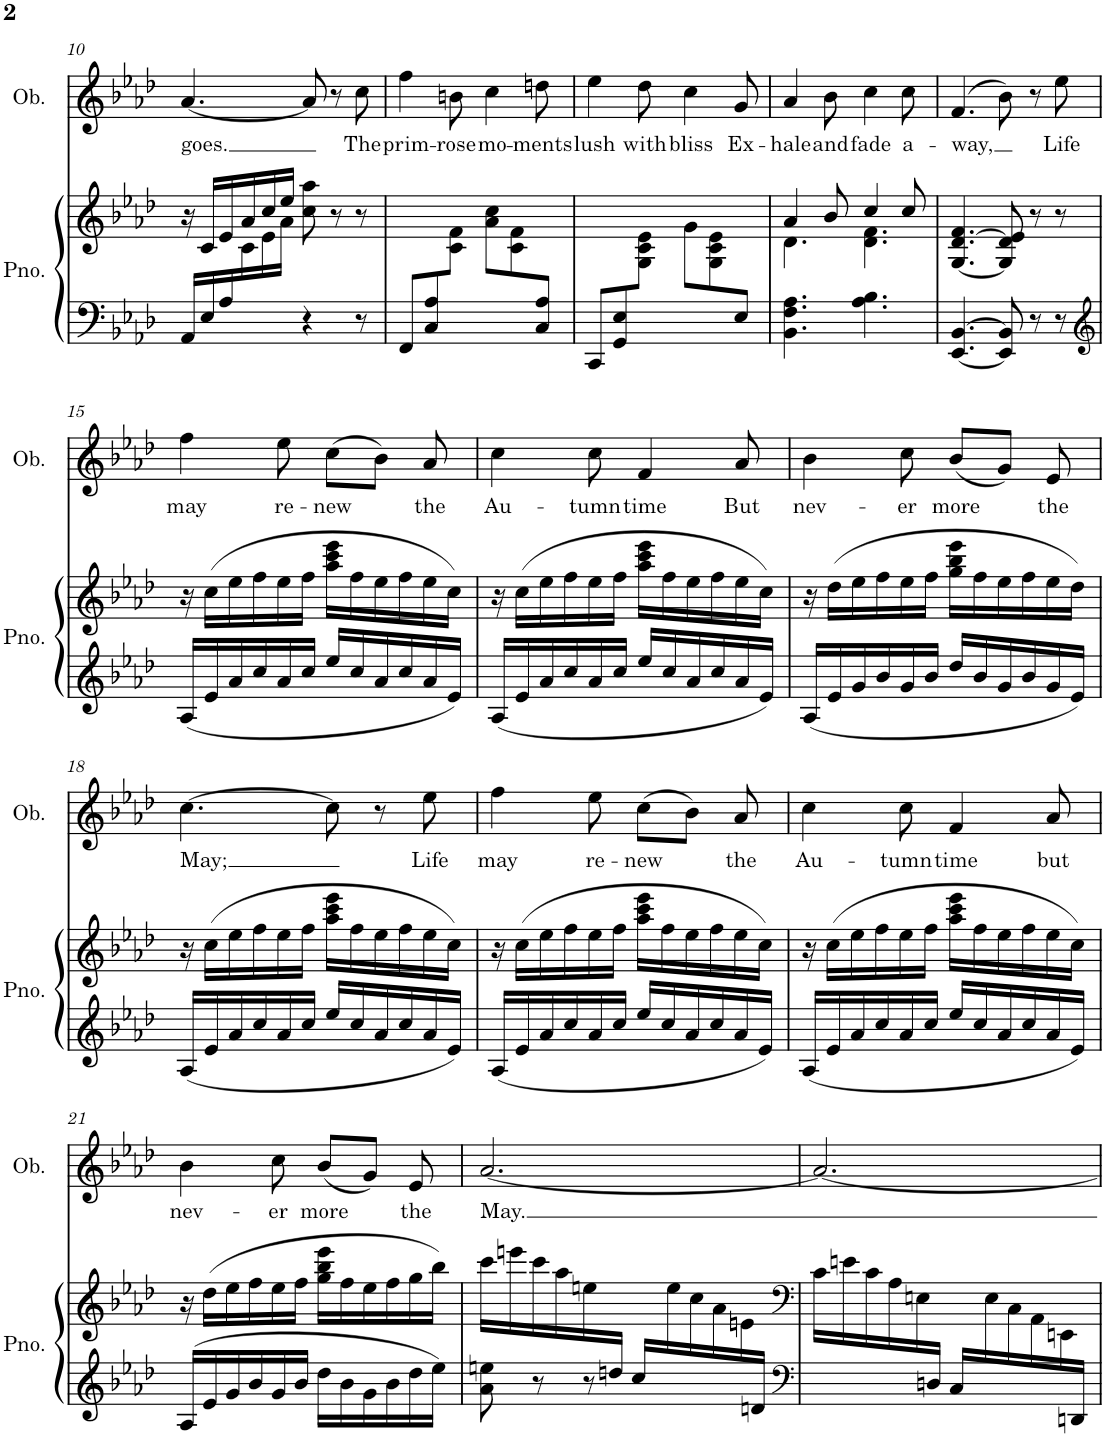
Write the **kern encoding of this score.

**kern	**kern	**kern	**text
*part2	*part2	*part1	*part1
*staff3	*staff2	*staff1	*staff1
*I"Piano	*	*I"Oboe	*
*I'Pno.	*	*I'Ob.	*
!!LO:PB:g=z
*clefF4	*clefG2	*clefG2	*
*k[b-e-a-d-]	*k[b-e-a-d-]	*k[b-e-a-d-]	*
*M6/8	*M6/8	*M6/8	*
=10	=10	=10	=10
*	*^	*	*
!	!	!	!	!LO:LY:b
16AA-/LL	16r	8.ryy	[4.a-/	goes.
16E-/	16c/LL	.	.	.
16A-/	16e-/	.	.	.
8.ryy	16a-/	16c\	.	.
.	16cc/	16e-\	.	.
.	16ee-/JJ	16a-\JJ	.	.
4r	8cc\ 8aa-\	4.ryy	8a-/]	.
.	8r	.	8r	.
!	!	!	!	!LO:LY:b
8r	8r	.	8cc\	The
=11	=11	=11	=11	=11
!	!	!	!	!LO:LY:b
8FF/L	2.ryy	4ryy	4ff\	prim-
8C/ 8A-/	.	.	.	.
!	!	!	!	!LO:LY:b
4.ryy	.	8c\ 8f\J	8bn\	-rose
!	!	!	!	!LO:LY:b
.	.	8a-\ 8cc\L	4cc\	mo-
.	.	8c\ 8f\	.	.
!	!	!	!	!LO:LY:b
8C/ 8A-/J	.	8ryy	8ddn\	-ments
=12	=12	=12	=12	=12
!	!	!	!	!LO:LY:b
8CC/L	2.ryy	4ryy	4ee-\	lush
8GG/ 8E-/	.	.	.	.
!	!	!	!	!LO:LY:b
4.ryy	.	8G\ 8c\ 8e-\J	8dd-\	with
!	!	!	!	!LO:LY:b
.	.	8g\L	4cc\	bliss
.	.	8G\ 8c\ 8e-\	.	.
!	!	!	!	!LO:LY:b
8E-/J	.	8ryy	8g/	Ex-
=13	=13	=13	=13	=13
!	!	!	!	!LO:LY:b
4.BB-\ 4.F\ 4.A-\	4a-/	4.d-\	4a-/	-hale
!	!	!	!	!LO:LY:b
.	8b-/	.	8b-\	and
!	!	!	!	!LO:LY:b
4.A-\ 4.B-\	4cc/	4.d-\ 4.f\	4cc\	fade
!	!	!	!	!LO:LY:b
.	8cc/	.	8cc\	a-
*	*v	*v	*	*
=14	=14	=14	=14
!	!	!	!LO:LY:b
[4.EE-/ [4.BB-/	[4.G/ [4.d-/ 4.f/	(4.f/	-way,
8EE-/] 8BB-/]	8G/] 8d-/] 8e-/	8b-\)	.
8r	8r	8r	.
!	!	!	!LO:LY:b
8r	8r	8ee-\	Life
!!LO:LB:g=z
=15	=15	=15	=15
*clefG2	*	*	*
!	!	!	!LO:LY:b
16A-/LL	16r	4ff\	may
16e-/	(16cc\LL	.	.
16a-/	16ee-\	.	.
16cc/	16ff\	.	.
!	!	!	!LO:LY:b
16a-/	16ee-\	8ee-\	re-
16cc/JJ	16ff\JJ	.	.
!	!	!	!LO:LY:b
16ee-/LL	16aa-\ 16ccc\ 16eee-\LL	(8cc\L	-new
16cc/	16ff\	.	.
16a-/	16ee-\	8b-\J)	.
16cc/	16ff\	.	.
!	!	!	!LO:LY:b
16a-/	16ee-\	8a-/	the
16e-/JJ	16cc\JJ)	.	.
=16	=16	=16	=16
!	!	!	!LO:LY:b
16A-/LL	16r	4cc\	Au-
16e-/	(16cc\LL	.	.
16a-/	16ee-\	.	.
16cc/	16ff\	.	.
!	!	!	!LO:LY:b
16a-/	16ee-\	8cc\	-tumn
16cc/JJ	16ff\JJ	.	.
!	!	!	!LO:LY:b
16ee-/LL	16aa-\ 16ccc\ 16eee-\LL	4f/	time
16cc/	16ff\	.	.
16a-/	16ee-\	.	.
16cc/	16ff\	.	.
!	!	!	!LO:LY:b
16a-/	16ee-\	8a-/	But
16e-/JJ	16cc\JJ)	.	.
=17	=17	=17	=17
!	!	!	!LO:LY:b
16A-/LL	16r	4b-\	nev-
16e-/	(16dd-\LL	.	.
16g/	16ee-\	.	.
16b-/	16ff\	.	.
!	!	!	!LO:LY:b
16g/	16ee-\	8cc\	-er
16b-/JJ	16ff\JJ	.	.
!	!	!	!LO:LY:b
16dd-/LL	16gg\ 16bb-\ 16eee-\LL	(8b-/L	more
16b-/	16ff\	.	.
16g/	16ee-\	8g/J)	.
16b-/	16ff\	.	.
!	!	!	!LO:LY:b
16g/	16ee-\	8e-/	the
16e-/JJ	16dd-\JJ)	.	.
!!LO:LB:g=z
=18	=18	=18	=18
!	!	!	!LO:LY:b
16A-/LL	16r	[4.cc\	May;
16e-/	(16cc\LL	.	.
16a-/	16ee-\	.	.
16cc/	16ff\	.	.
16a-/	16ee-\	.	.
16cc/JJ	16ff\JJ	.	.
16ee-/LL	16aa-\ 16ccc\ 16eee-\LL	8cc\]	.
16cc/	16ff\	.	.
16a-/	16ee-\	8r	.
16cc/	16ff\	.	.
!	!	!	!LO:LY:b
16a-/	16ee-\	8ee-\	Life
16e-/JJ	16cc\JJ)	.	.
=19	=19	=19	=19
!	!	!	!LO:LY:b
16A-/LL	16r	4ff\	may
16e-/	(16cc\LL	.	.
16a-/	16ee-\	.	.
16cc/	16ff\	.	.
!	!	!	!LO:LY:b
16a-/	16ee-\	8ee-\	re-
16cc/JJ	16ff\JJ	.	.
!	!	!	!LO:LY:b
16ee-/LL	16aa-\ 16ccc\ 16eee-\LL	(8cc\L	-new
16cc/	16ff\	.	.
16a-/	16ee-\	8b-\J)	.
16cc/	16ff\	.	.
!	!	!	!LO:LY:b
16a-/	16ee-\	8a-/	the
16e-/JJ	16cc\JJ)	.	.
=20	=20	=20	=20
!	!	!	!LO:LY:b
16A-/LL	16r	4cc\	Au-
16e-/	(16cc\LL	.	.
16a-/	16ee-\	.	.
16cc/	16ff\	.	.
!	!	!	!LO:LY:b
16a-/	16ee-\	8cc\	-tumn
16cc/JJ	16ff\JJ	.	.
!	!	!	!LO:LY:b
16ee-/LL	16aa-\ 16ccc\ 16eee-\LL	4f/	time
16cc/	16ff\	.	.
16a-/	16ee-\	.	.
16cc/	16ff\	.	.
!	!	!	!LO:LY:b
16a-/	16ee-\	8a-/	but
16e-/JJ	16cc\JJ)	.	.
!!LO:LB:g=z
=21	=21	=21	=21
!	!	!	!LO:LY:b
16A-/LL	16r	4b-\	nev-
16e-/	(16dd-\LL	.	.
16g/	16ee-\	.	.
16b-/	16ff\	.	.
!	!	!	!LO:LY:b
16g/	16ee-\	8cc\	-er
16b-/JJ	16ff\JJ	.	.
!	!	!	!LO:LY:b
16dd-\LL	16gg\ 16bb-\ 16eee-\LL	(8b-/L	more
16b-\	16ff\	.	.
16g\	16ee-\	8g/J)	.
16b-\	16ff\	.	.
!	!	!	!LO:LY:b
16dd-\	16gg\	8e-/	the
16ee-\JJ	16bb-\JJ)	.	.
=22	=22	=22	=22
*^	*	*	*
!	!	!	!	!LO:LY:b
16ryy	8a-\ 8een\	16ccc\LL	[2.a-/	May.
.	.	16eeen\	.	.
.	8r	16ccc\	.	.
.	.	16aa-\	.	.
.	8r	16een\	.	.
16ddn/JJ	.	8ryy	.	.
16cc/LL	4ryy	.	.	.
4ryy	.	16ee\	.	.
.	.	16cc\	.	.
.	.	16a-\	.	.
.	8ryy	16en\	.	.
16dn/JJ	.	16ryy	.	.
=23	=23	=23	=23	=23
*clefF4	*	*clefF4	*	*
16ryy	2.ryy	16c\LL	2.a-/_	.
.	.	16en\	.	.
.	.	16c\	.	.
.	.	16A-\	.	.
.	.	16En\	.	.
16Dn/JJ	.	8ryy	.	.
16C/LL	.	.	.	.
4ryy	.	16E\	.	.
.	.	16C\	.	.
.	.	16AA-\	.	.
.	.	16EEn\	.	.
16DDn/JJ	.	16ryy	.	.
*v	*v	*	*	*
=	=	=	=
*-	*-	*-	*-
